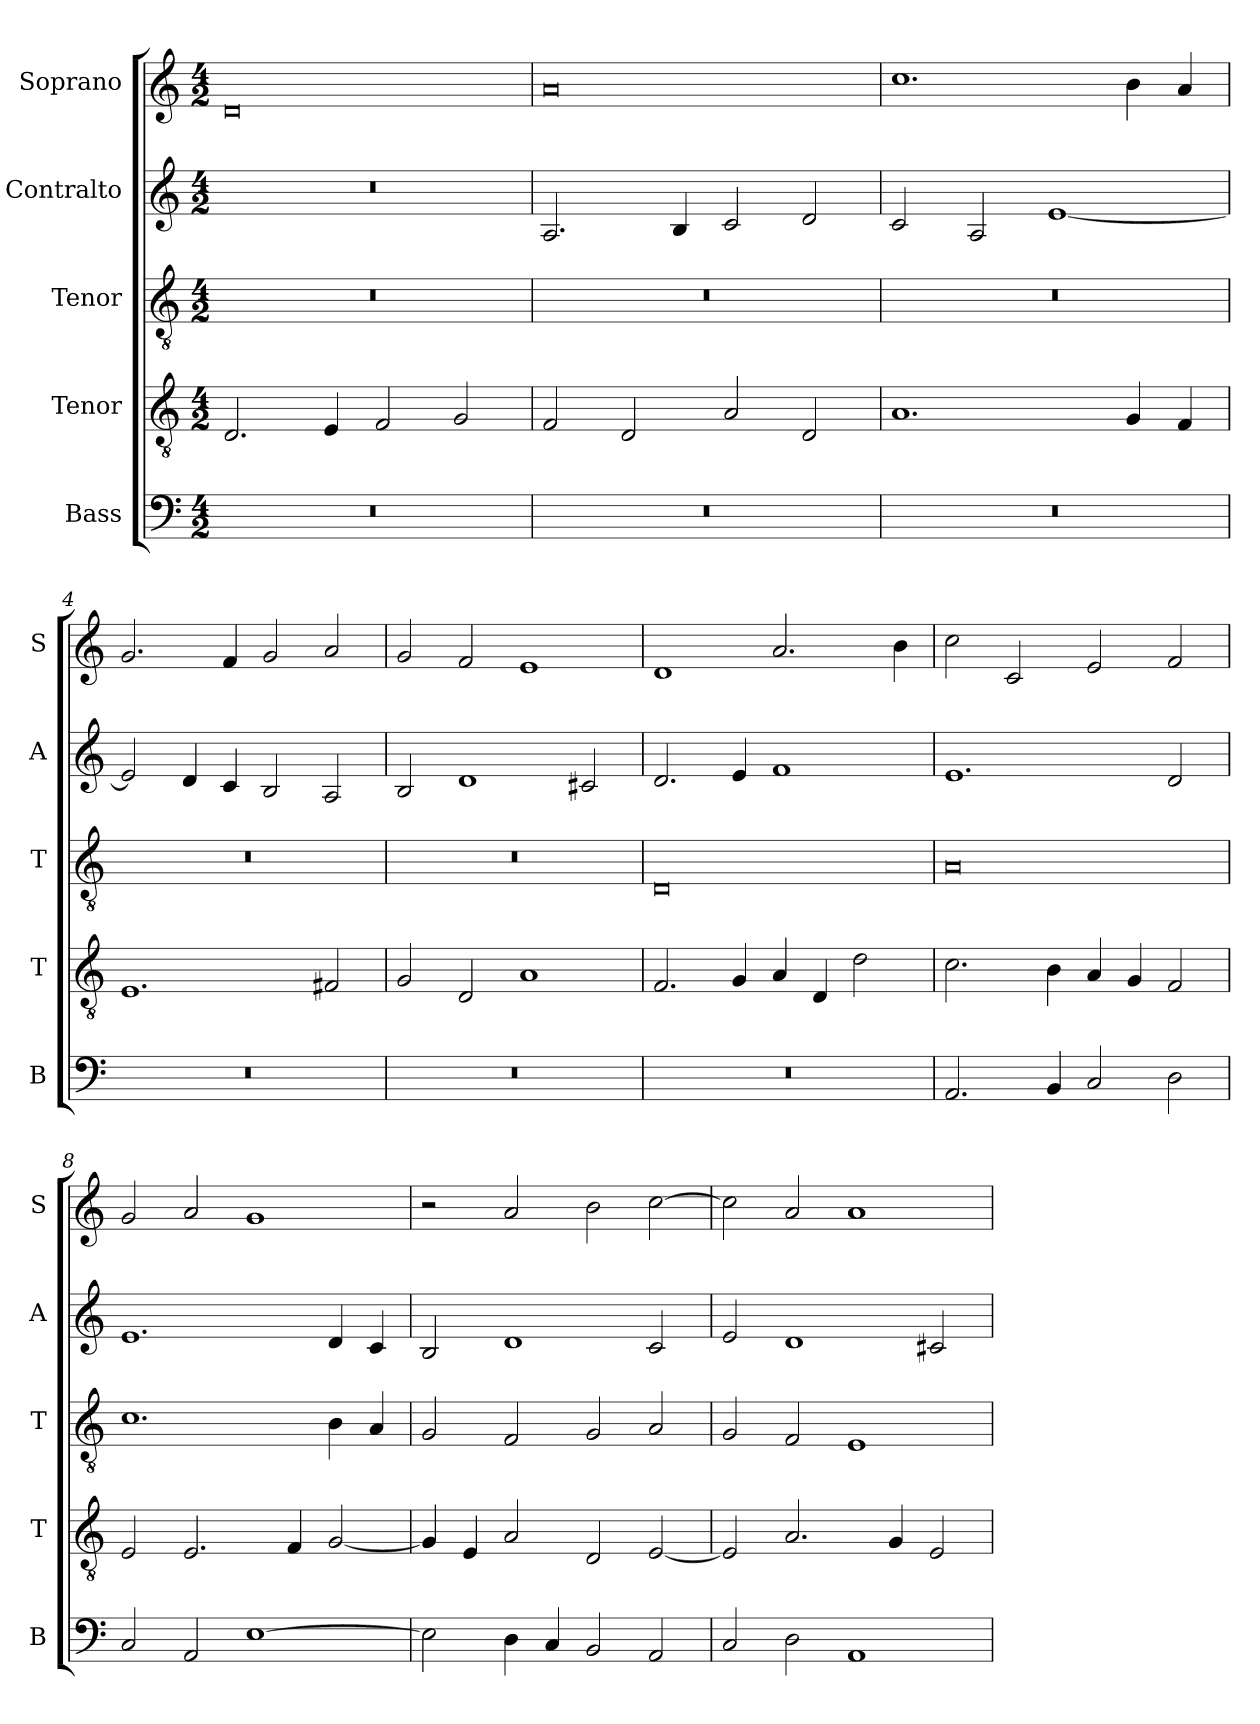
**kern	**kern	**kern	**kern	**kern
*part5	*part4	*part3	*part2	*part1
*staff5	*staff4	*staff3	*staff2	*staff1
*I"Bass	*I"Tenor	*I"Tenor	*I"Contralto	*I"Soprano
*I'B	*I'T	*I'T	*I'A	*I'S
*clefF4	*clefGv2	*clefGv2	*clefG2	*clefG2
*k[]	*k[]	*k[]	*k[]	*k[]
*D:dor	*D:dor	*D:dor	*D:dor	*D:dor
*M4/2	*M4/2	*M4/2	*M4/2	*M4/2
=1	=1	=1	=1	=1
0r	2.D	0r	0r	0d
.	4E	.	.	.
.	2F	.	.	.
.	2G	.	.	.
=2	=2	=2	=2	=2
0r	2F	0r	2.A	0a
.	2D	.	.	.
.	.	.	4B	.
.	2A	.	2c	.
.	2D	.	2d	.
=3	=3	=3	=3	=3
0r	1.A	0r	2c	1.cc
.	.	.	2A	.
.	.	.	[1e	.
.	4G	.	.	4b
.	4F	.	.	4a
=4	=4	=4	=4	=4
0r	1.E	0r	2e]	2.g
.	.	.	4d	.
.	.	.	4c	4f
.	.	.	2B	2g
.	2F#X	.	2A	2a
=5	=5	=5	=5	=5
0r	2G	0r	2B	2g
.	2D	.	1d	2f
.	1A	.	.	1e
.	.	.	2c#X	.
=6	=6	=6	=6	=6
0r	2.F	0D	2.d	1d
.	4G	.	4e	.
.	4A	.	1f	2.a
.	4D	.	.	.
.	2d	.	.	.
.	.	.	.	4b
=7	=7	=7	=7	=7
2.AA	2.c	0A	1.e	2cc
.	.	.	.	2c
4BB	4B	.	.	.
2C	4A	.	.	2e
.	4G	.	.	.
2D	2F	.	2d	2f
=8	=8	=8	=8	=8
2C	2E	1.c	1.e	2g
2AA	2.E	.	.	2a
[1E	.	.	.	1g
.	4F	.	.	.
.	[2G	4B	4d	.
.	.	4A	4c	.
=9	=9	=9	=9	=9
2E]	4G]	2G	2B	2r
.	4E	.	.	.
4D	2A	2F	1d	2a
4C	.	.	.	.
2BB	2D	2G	.	2b
2AA	[2E	2A	2c	[2cc
=10	=10	=10	=10	=10
2C	2E]	2G	2e	2cc]
2D	2.A	2F	1d	2a
1AA	.	1E	.	1a
.	4G	.	.	.
.	2E	.	2c#X	.
=	=	=	=	=
*-	*-	*-	*-	*-
